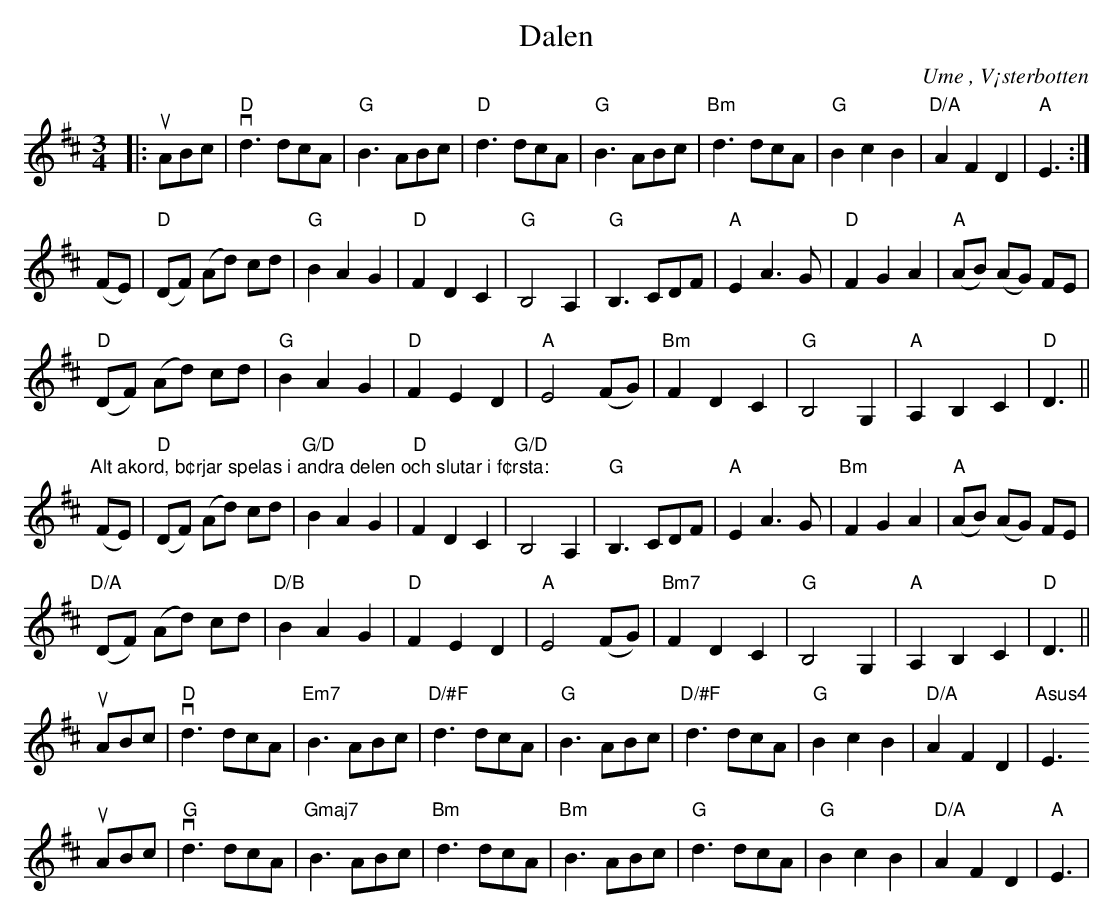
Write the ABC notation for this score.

X:1
T:Dalen
O:Ume , V¡sterbotten
M:3/4
L:1/8
K:D
|: uABc | "D"vd3 dcA | "G"B3 ABc | "D" d3 dcA | "G"B3 ABc | "Bm"d3 dcA | "G"B2 c2 B2 | "D/A"A2 F2 D2 | "A"E3 :|
 (FE) | "D"(DF) (Ad) cd | "G"B2 A2 G2 | "D"F2 D2 C2 | "G"B,4 A,2 | "G"B,3 CDF | "A"E2 A3 G | "D"F2 G2 A2 | "A"(AB) (AG) FE |
 "D"(DF) (Ad) cd | "G"B2 A2 G2 | "D"F2 E2 D2 | "A"E4 (FG) | "Bm"F2 D2 C2 | "G"B,4 G,2 | "A"A,2 B,2 C2 | "D"D3 ||
" "
"Alt akord, b¢rjar spelas i andra delen och slutar i f¢rsta:"
 (FE) | "D"(DF) (Ad) cd | "G/D"B2 A2 G2 | "D"F2 D2 C2 | "G/D"B,4 A,2 | "G"B,3 CDF | "A"E2 A3 G | "Bm"F2 G2 A2 | "A"(AB) (AG) FE |
 "D/A"(DF) (Ad) cd | "D/B"B2 A2 G2 | "D"F2 E2 D2 | "A"E4 (FG) | "Bm7"F2 D2 C2 | "G"B,4 G,2 | "A"A,2 B,2 C2 | "D"D3 ||
 uABc | "D"vd3 dcA | "Em7"B3 ABc | "D/#F" d3 dcA | "G"B3 ABc | "D/#F"d3 dcA | "G"B2 c2 B2 | " D/A"A2 F2 D2 | "Asus4"E3
uABc | "G"vd3 dcA | "Gmaj7"B3 ABc | "Bm" d3 dcA | "Bm"B3 ABc | "G"d3 dcA | "G"B2 c2 B2 | " D/A"A2 F2 D2 | "A"E3 |
